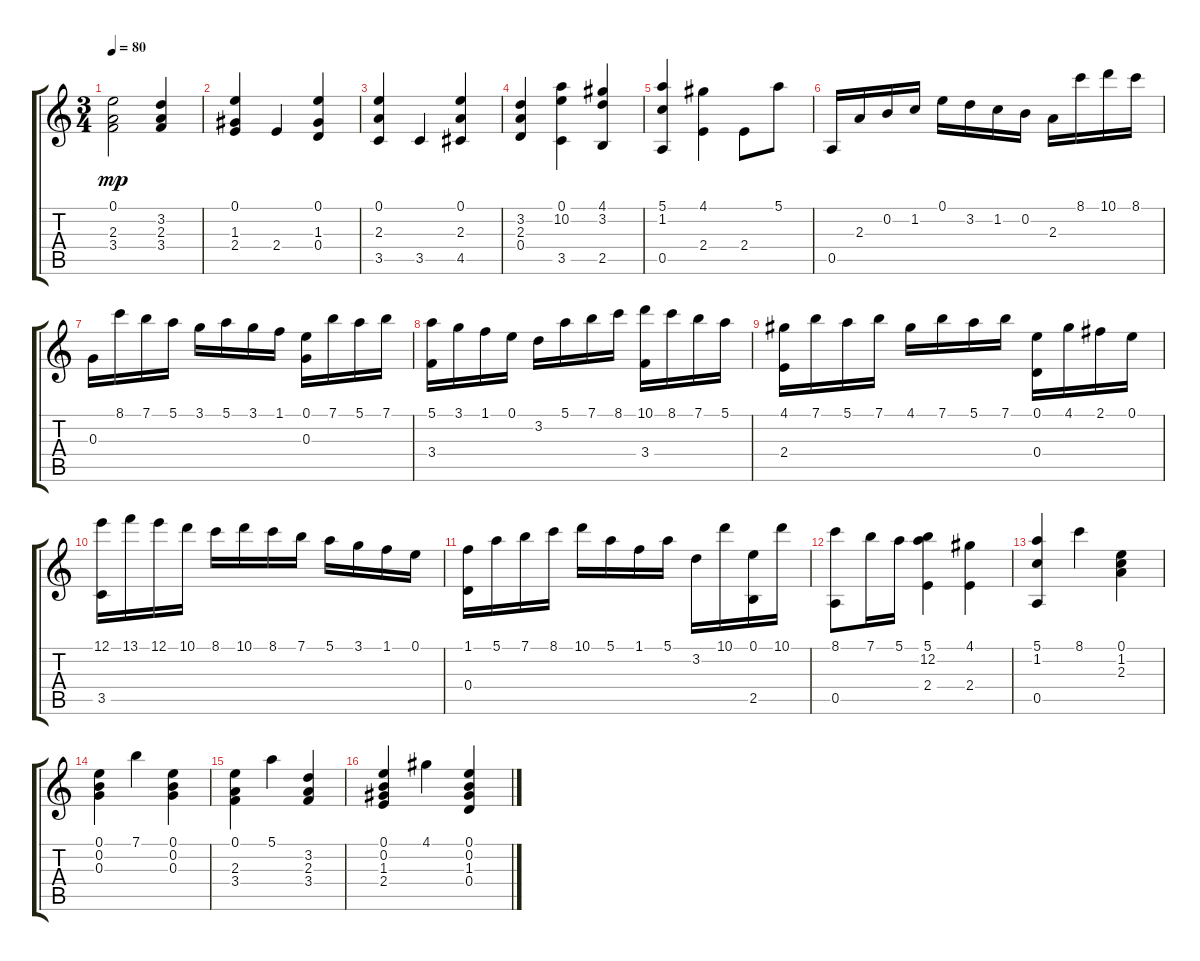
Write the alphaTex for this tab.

\track "" {instrument acousticguitarnylon}
\staff {score tabs}
\tuning (E4 B3 G3 D3 A2 E2) {hide}
\ts (3 4)
\tempo 80
\clef g2
\ks c
(0.1 2.3 3.4).2{dy mp} (3.2 2.3 3.4).4 |
(0.1 1.3 2.4).4 2.4.4 (0.1 1.3 0.4).4 |
(0.1 2.3 3.5).4 3.5.4 (0.1 2.3 4.5).4 |
(3.2 2.3 0.4).4 (0.1 10.2 3.5).4 (4.1 3.2 2.5).4 |
(5.1 1.2 0.5).4 (4.1 2.4).4 2.4.8 5.1.8 |
0.5.16 2.3.16 0.2.16 1.2.16 0.1.16 3.2.16 1.2.16 0.2.16 2.3.16 8.1.16 10.1.16 8.1.16 |
0.3.16 8.1.16 7.1.16 5.1.16 3.1.16 5.1.16 3.1.16 1.1.16 (0.1 0.3).16 7.1.16 5.1.16 7.1.16 |
(5.1 3.4).16 3.1.16 1.1.16 0.1.16 3.2.16 5.1.16 7.1.16 8.1.16 (10.1 3.4).16 8.1.16 7.1.16 5.1.16 |
(4.1 2.4).16 7.1.16 5.1.16 7.1.16 4.1.16 7.1.16 5.1.16 7.1.16 (0.1 0.4).16 4.1.16 2.1.16 0.1.16 |
(12.1 3.5).16 13.1.16 12.1.16 10.1.16 8.1.16 10.1.16 8.1.16 7.1.16 5.1.16 3.1.16 1.1.16 0.1.16 |
(1.1 0.4).16 5.1.16 7.1.16 8.1.16 10.1.16 5.1.16 1.1.16 5.1.16 3.2.16 10.1.16 (0.1 2.5).16 10.1.16 |
(8.1 0.5).8 7.1.16 5.1.16 (5.1 12.2 2.4).4 (4.1 2.4).4 |
(5.1 1.2 0.5).4 8.1.4 (0.1 1.2 2.3).4 |
(0.1 0.2 0.3).4 7.1.4 (0.1 0.2 0.3).4 |
(0.1 2.3 3.4).4 5.1.4 (3.2 2.3 3.4).4 |
(0.1 0.2 1.3 2.4).4 4.1.4 (0.1 0.2 1.3 0.4).4
